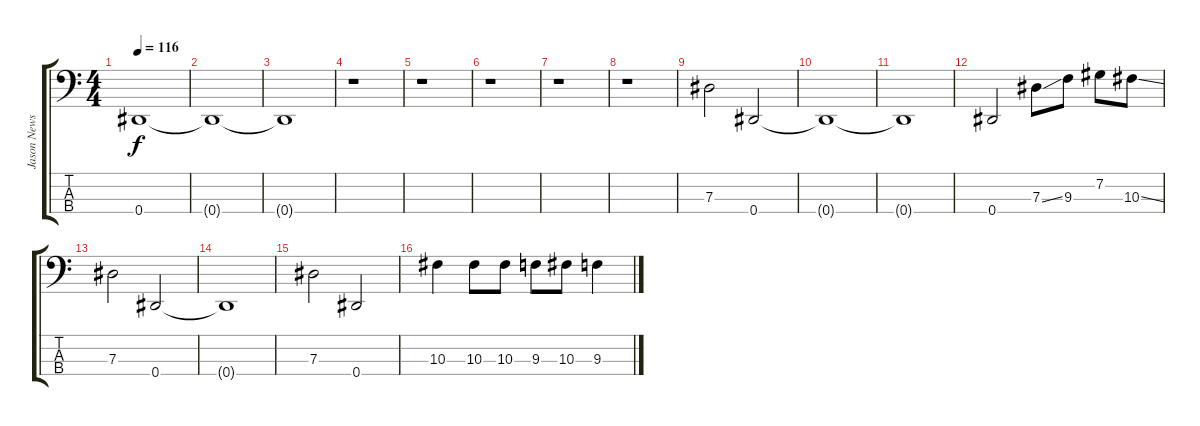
\track ("Jason Newsted" "Jason News") {instrument electricbasspick}
\staff {score tabs}
\tuning (Gb2 Db2 Ab1 Eb1) {hide}
\ts (4 4)
\tempo 116
\clef f4
\ks c
0.4.1{dy f} |
0.4{t}.1 |
0.4{t}.1 |
r.1 |
r.1 |
r.1 |
r.1 |
r.1 |
7.3.2 0.4.2 |
0.4{t}.1 |
0.4{t}.1 |
0.4.2 7.3{ss}.8 9.3.8 7.2.8 10.3{ss}.8 |
7.3.2 0.4.2 |
0.4{t}.1 |
7.3.2 0.4.2 |
10.3.4 10.3.8 10.3.8 9.3.8 10.3.8 9.3.4
